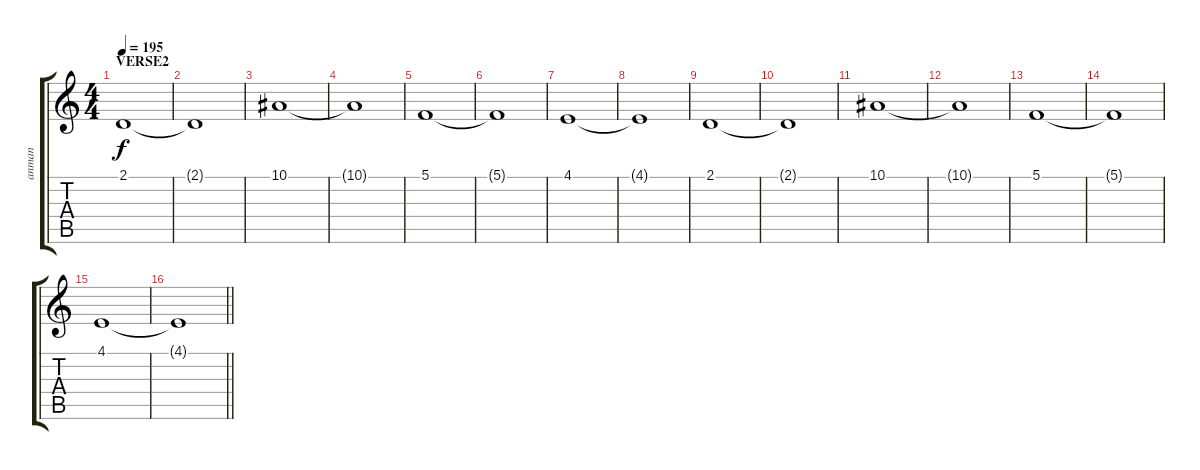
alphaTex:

\track ("anman 1" "anman") {instrument stringensemble1}
\staff {score tabs}
\tuning (C4 G3 Eb3 Bb2 F2 C2) {hide}
\ts (4 4)
\section ("" "VERSE2")
\tempo 195
\clef g2
\ks c
2.1.1{dy f} |
2.1{t}.1 |
10.1.1 |
10.1{t}.1 |
5.1.1 |
5.1{t}.1 |
4.1.1 |
4.1{t}.1 |
2.1.1 |
2.1{t}.1 |
10.1.1 |
10.1{t}.1 |
5.1.1 |
5.1{t}.1 |
4.1.1 |
\barLineRight lightlight
4.1{t}.1
